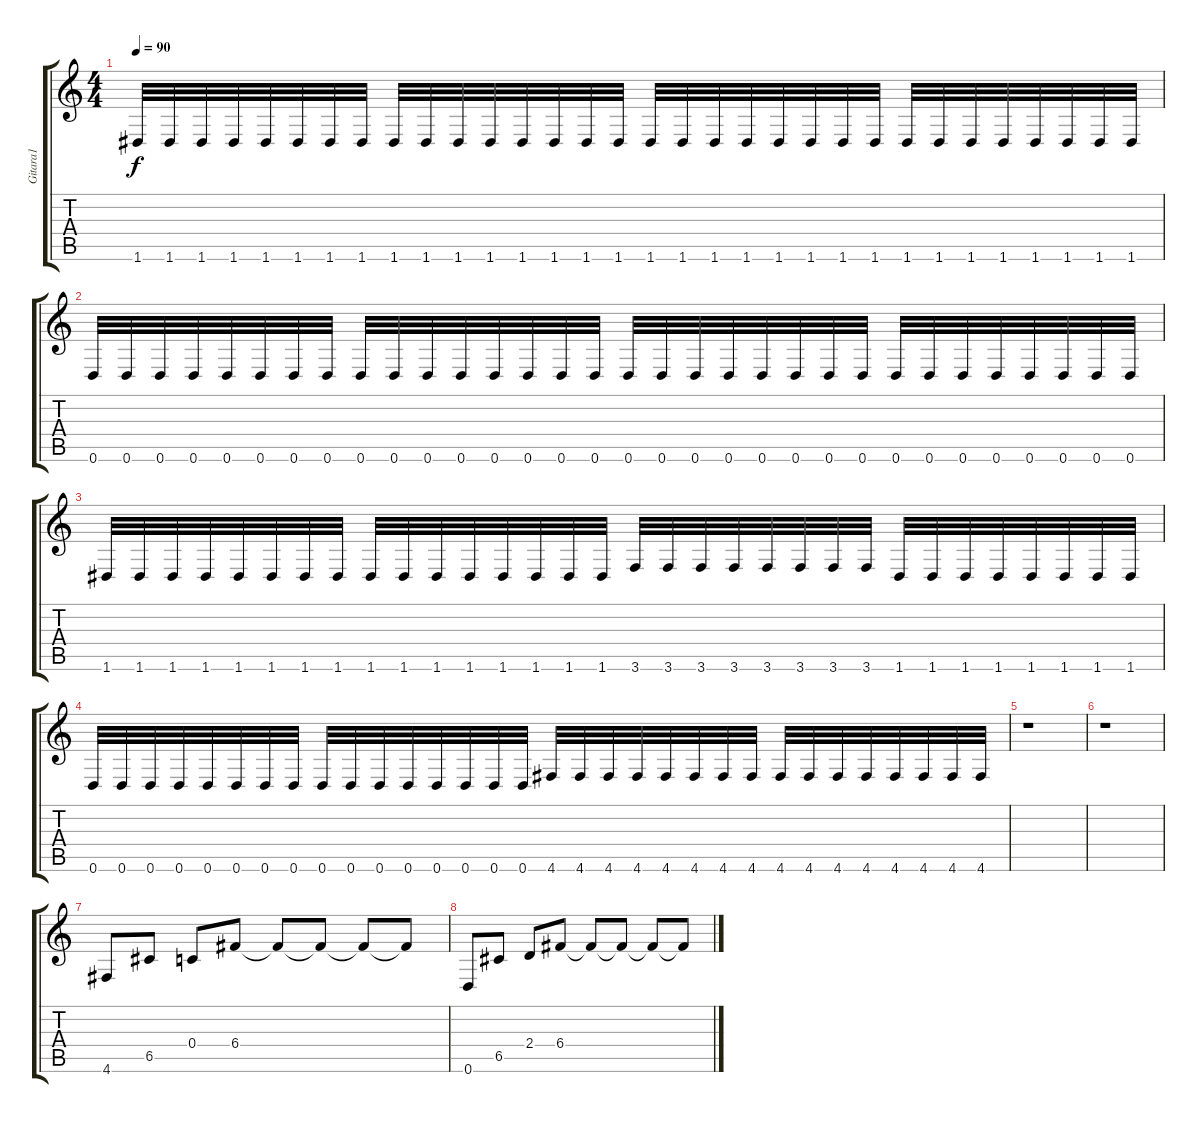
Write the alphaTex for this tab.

\track ("Gitara1" "Gitara1") {instrument distortionguitar}
\staff {score tabs}
\tuning (D4 A3 F3 C3 G2 D2) {hide}
\ts (4 4)
\tempo 90
\clef g2
\ks c
1.6.32{dy f} 1.6.32 1.6.32 1.6.32 1.6.32 1.6.32 1.6.32 1.6.32 1.6.32 1.6.32 1.6.32 1.6.32 1.6.32 1.6.32 1.6.32 1.6.32 1.6.32 1.6.32 1.6.32 1.6.32 1.6.32 1.6.32 1.6.32 1.6.32 1.6.32 1.6.32 1.6.32 1.6.32 1.6.32 1.6.32 1.6.32 1.6.32 |
0.6.32 0.6.32 0.6.32 0.6.32 0.6.32 0.6.32 0.6.32 0.6.32 0.6.32 0.6.32 0.6.32 0.6.32 0.6.32 0.6.32 0.6.32 0.6.32 0.6.32 0.6.32 0.6.32 0.6.32 0.6.32 0.6.32 0.6.32 0.6.32 0.6.32 0.6.32 0.6.32 0.6.32 0.6.32 0.6.32 0.6.32 0.6.32 |
1.6.32 1.6.32 1.6.32 1.6.32 1.6.32 1.6.32 1.6.32 1.6.32 1.6.32 1.6.32 1.6.32 1.6.32 1.6.32 1.6.32 1.6.32 1.6.32 3.6.32 3.6.32 3.6.32 3.6.32 3.6.32 3.6.32 3.6.32 3.6.32 1.6.32 1.6.32 1.6.32 1.6.32 1.6.32 1.6.32 1.6.32 1.6.32 |
0.6.32 0.6.32 0.6.32 0.6.32 0.6.32 0.6.32 0.6.32 0.6.32 0.6.32 0.6.32 0.6.32 0.6.32 0.6.32 0.6.32 0.6.32 0.6.32 4.6.32 4.6.32 4.6.32 4.6.32 4.6.32 4.6.32 4.6.32 4.6.32 4.6.32 4.6.32 4.6.32 4.6.32 4.6.32 4.6.32 4.6.32 4.6.32 |
r.1 |
r.1 |
4.6.8 6.5.8 0.4.8 6.4.8 6.4{t}.8 6.4{t}.8 6.4{t}.8 6.4{t}.8 |
0.6.8 6.5.8 2.4.8 6.4.8 6.4{t}.8 6.4{t}.8 6.4{t}.8 6.4{t}.8
